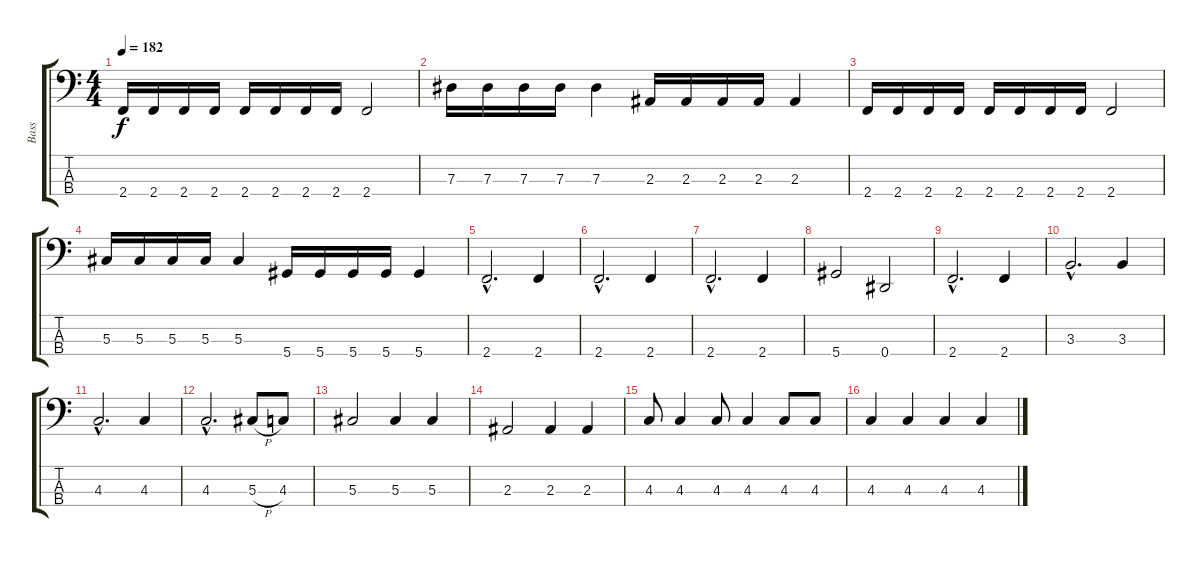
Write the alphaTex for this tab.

\track ("Bass" "Bass") {instrument electricbasspick}
\staff {score tabs}
\tuning (Gb2 Db2 Ab1 Eb1) {hide}
\ts (4 4)
\tempo 182
\clef f4
\ks c
2.4.16{dy f} 2.4.16 2.4.16 2.4.16 2.4.16 2.4.16 2.4.16 2.4.16 2.4.2 |
7.3.16 7.3.16 7.3.16 7.3.16 7.3.4 2.3.16 2.3.16 2.3.16 2.3.16 2.3.4 |
2.4.16 2.4.16 2.4.16 2.4.16 2.4.16 2.4.16 2.4.16 2.4.16 2.4.2 |
5.3.16 5.3.16 5.3.16 5.3.16 5.3.4 5.4.16 5.4.16 5.4.16 5.4.16 5.4.4 |
2.4{hac}.2{d} 2.4.4 |
2.4{hac}.2{d} 2.4.4 |
2.4{hac}.2{d} 2.4.4 |
5.4.2 0.4.2 |
2.4{hac}.2{d} 2.4.4 |
3.3{hac}.2{d} 3.3.4 |
4.3{hac}.2{d} 4.3.4 |
4.3{hac}.2{d} 5.3{h}.8 4.3.8 |
5.3.2 5.3.4 5.3.4 |
2.3.2 2.3.4 2.3.4 |
4.3.8 4.3.4 4.3.8 4.3.4 4.3.8 4.3.8 |
4.3.4 4.3.4 4.3.4 4.3.4
